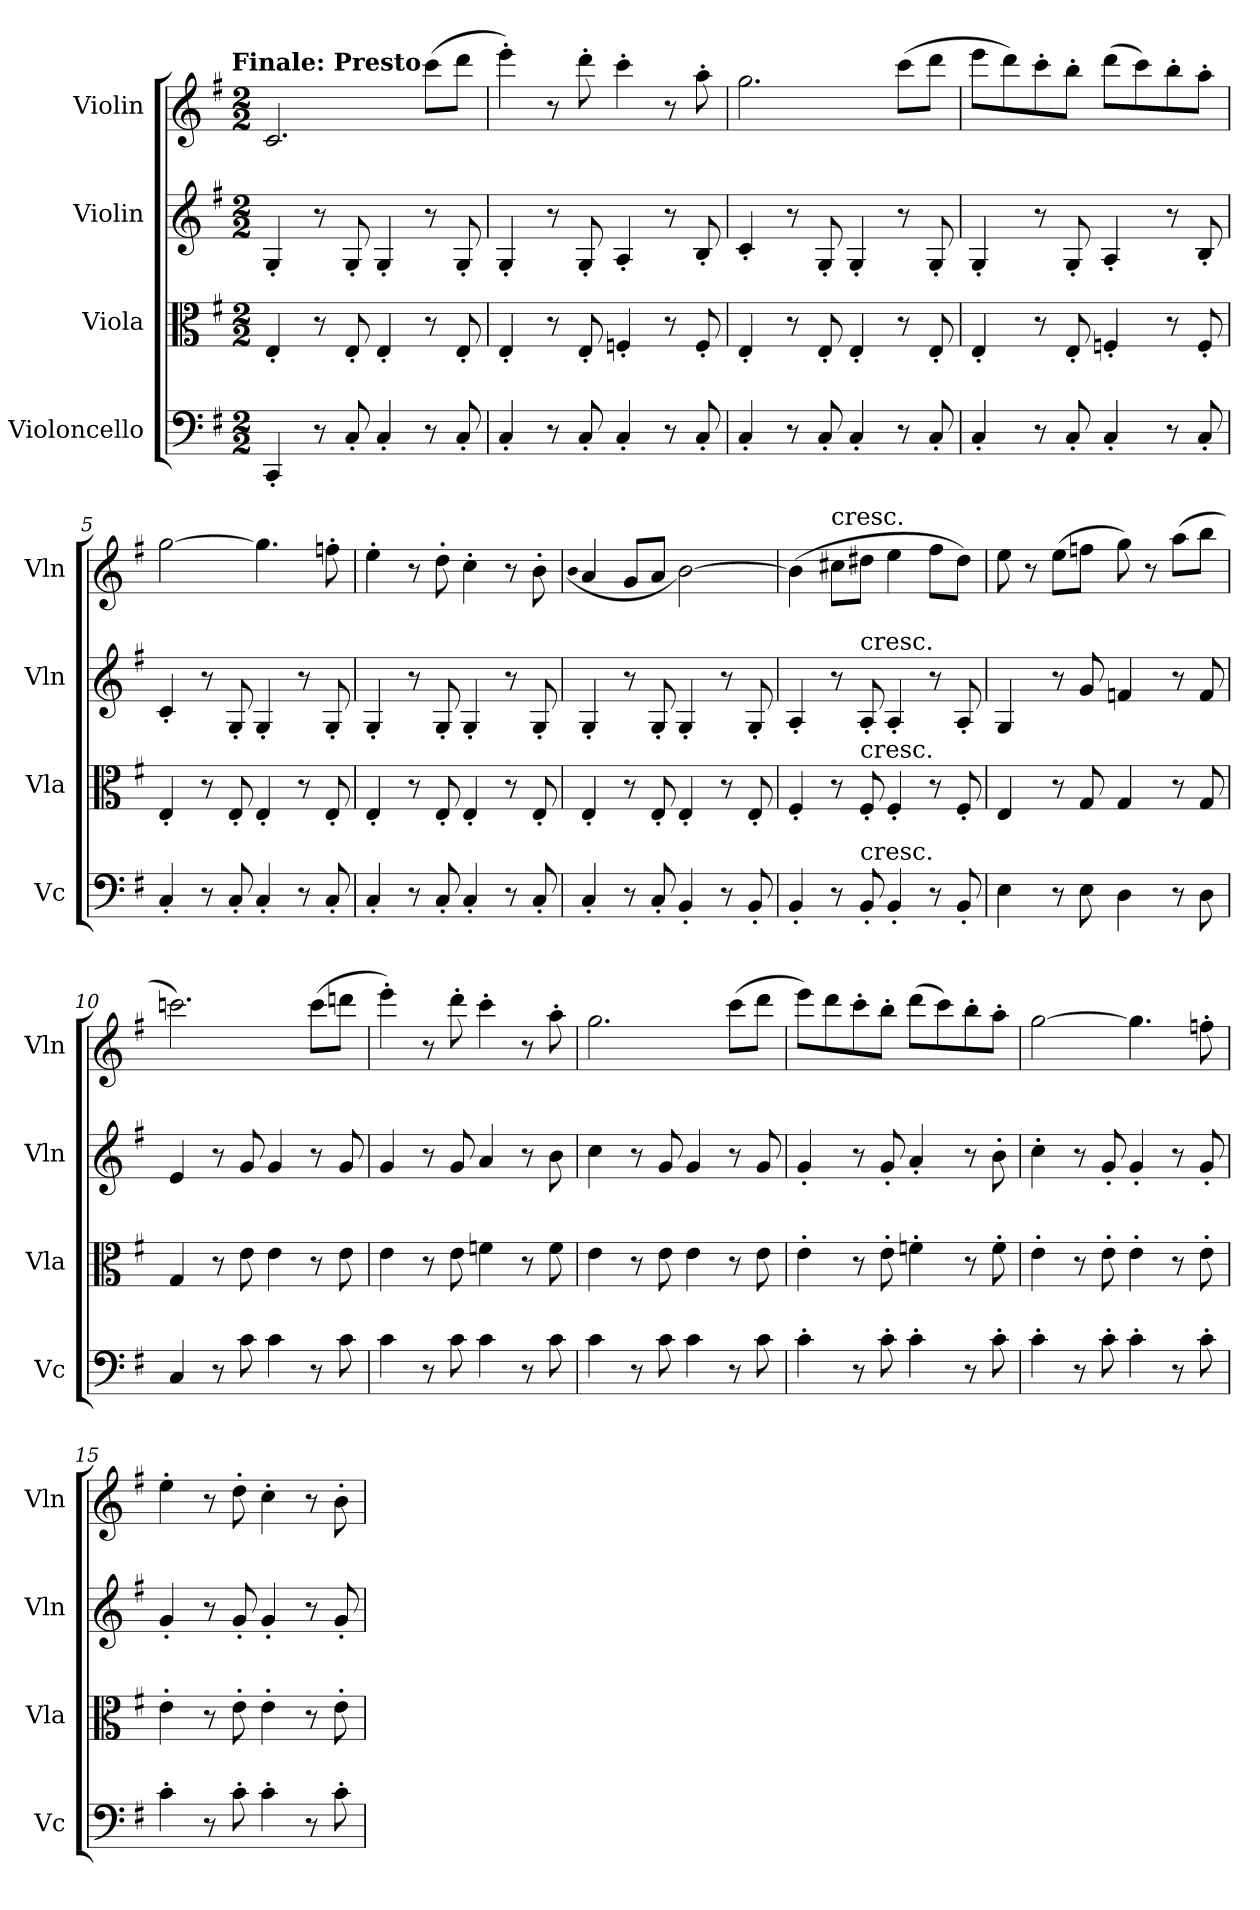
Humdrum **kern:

**kern	**kern	**kern	**kern
*part4	*part3	*part2	*part1
*staff4	*staff3	*staff2	*staff1
*I"Violoncello	*I"Viola	*I"Violin	*I"Violin
*I'Vc	*I'Vla	*I'Vln	*I'Vln
*clefF4	*clefC3	*clefG2	*clefG2
*k[f#]	*k[f#]	*k[f#]	*k[f#]
!!LO:TX:omd:t=Finale&colon; Presto
*M2/2	*M2/2	*M2/2	*M2/2
*MM280	*MM280	*MM280	*MM280
=1	=1	=1	=1
4CC'/	4E'/	4G'/	2.c/
8r	8r	8r	.
8C'/	8E'/	8G'/	.
4C'/	4E'/	4G'/	.
8r	8r	8r	(8ccc\L
8C'/	8E'/	8G'/	8ddd\J
=2	=2	=2	=2
4C'/	4E'/	4G'/	4eee'\)
8r	8r	8r	8r
8C'/	8E'/	8G'/	8ddd'\
4C'/	4Fn'/	4A'/	4ccc'\
8r	8r	8r	8r
8C'/	8F'/	8B'/	8aa'\
=3	=3	=3	=3
4C'/	4E'/	4c'/	2.gg\
8r	8r	8r	.
8C'/	8E'/	8G'/	.
4C'/	4E'/	4G'/	.
8r	8r	8r	(8ccc\L
8C'/	8E'/	8G'/	8ddd\J
=4	=4	=4	=4
4C'/	4E'/	4G'/	8eee\L
.	.	.	8ddd\)
8r	8r	8r	8ccc'\
8C'/	8E'/	8G'/	8bb'\J
4C'/	4Fn'/	4A'/	(8ddd\L
.	.	.	8ccc\)
8r	8r	8r	8bb'\
8C'/	8F'/	8B'/	8aa'\J
=5	=5	=5	=5
4C'/	4E'/	4c'/	[2gg\
8r	8r	8r	.
8C'/	8E'/	8G'/	.
4C'/	4E'/	4G'/	4.gg\]
8r	8r	8r	.
8C'/	8E'/	8G'/	8ffn'\
=6	=6	=6	=6
4C'/	4E'/	4G'/	4ee'\
8r	8r	8r	8r
8C'/	8E'/	8G'/	8dd'\
4C'/	4E'/	4G'/	4cc'\
8r	8r	8r	8r
8C'/	8E'/	8G'/	8b'\
=7	=7	=7	=7
.	.	.	(qb
4C'/	4E'/	4G'/	4a/
8r	8r	8r	8g/L
8C'/	8E'/	8G'/	8a/J
4BB'/	4E'/	4G'/	[2b\)
8r	8r	8r	.
8BB'/	8E'/	8G'/	.
=8	=8	=8	=8
4BB'/	4F#'/	4A'/	(4b\]
!	!	!	!LO:TX:t=cresc.
8r	8r	8r	8cc#X\L
!	!	!LO:TX:t=cresc.	!
!	!LO:TX:t=cresc.	!	!
!LO:TX:t=cresc.	!	!	!
8BB'/	8F#'/	8A'/	8dd#X\J
4BB'/	4F#'/	4A'/	4ee\
8r	8r	8r	8ff#\L
8BB'/	8F#'/	8A'/	8dd#\J)
=9	=9	=9	=9
4E\	4E/	4G/	8ee\
.	.	.	8r
8r	8r	8r	(8ee\L
8E\	8G/	8g/	8ffn\J
4D\	4G/	4fn/	8gg\)
.	.	.	8r
8r	8r	8r	(8aa\L
8D\	8G/	8f/	8bb\J
=10	=10	=10	=10
4C/	4G/	4e/	2.cccn\)
8r	8r	8r	.
8c\	8e\	8g/	.
4c\	4e\	4g/	.
8r	8r	8r	(8ccc\L
8c\	8e\	8g/	8dddn\J
=11	=11	=11	=11
4c\	4e\	4g/	4eee'\)
8r	8r	8r	8r
8c\	8e\	8g/	8ddd'\
4c\	4fn\	4a/	4ccc'\
8r	8r	8r	8r
8c\	8f\	8b\	8aa'\
=12	=12	=12	=12
4c\	4e\	4cc\	2.gg\
8r	8r	8r	.
8c\	8e\	8g/	.
4c\	4e\	4g/	.
8r	8r	8r	(8ccc\L
8c\	8e\	8g/	8ddd\J
=13	=13	=13	=13
4c'\	4e'\	4g'/	8eee\L)
.	.	.	8ddd\
8r	8r	8r	8ccc'\
8c'\	8e'\	8g'/	8bb'\J
4c'\	4fn'\	4a'/	(8ddd\L
.	.	.	8ccc\)
8r	8r	8r	8bb'\
8c'\	8f'\	8b'\	8aa'\J
=14	=14	=14	=14
4c'\	4e'\	4cc'\	[2gg\
8r	8r	8r	.
8c'\	8e'\	8g'/	.
4c'\	4e'\	4g'/	4.gg\]
8r	8r	8r	.
8c'\	8e'\	8g'/	8ffn'\
=15	=15	=15	=15
4c'\	4e'\	4g'/	4ee'\
8r	8r	8r	8r
8c'\	8e'\	8g'/	8dd'\
4c'\	4e'\	4g'/	4cc'\
8r	8r	8r	8r
8c'\	8e'\	8g'/	8b'\
=	=	=	=
*-	*-	*-	*-
